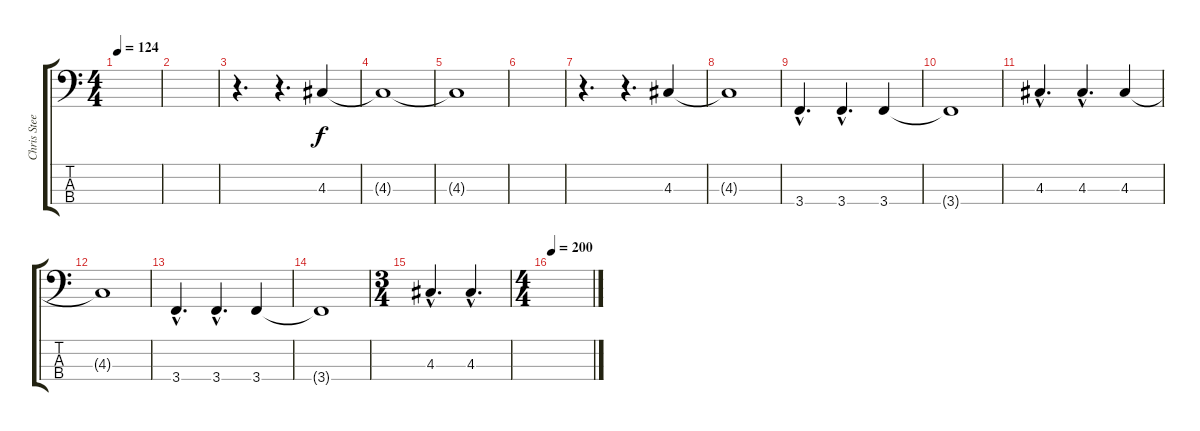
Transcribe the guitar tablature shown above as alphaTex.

\track ("Chris Steele (Bass)" "Chris Stee") {instrument electricbasspick}
\staff {score tabs}
\tuning (G2 D2 A1 D1) {hide}
\ts (4 4)
\tempo 124
\clef f4
\ks c
|
|
r.4{d} r.4{d} 4.3.4 |
4.3{t}.1 |
4.3{t}.1 |
|
r.4{d} r.4{d} 4.3.4 |
4.3{t}.1 |
3.4{hac}.4{d} 3.4{hac}.4{d} 3.4.4 |
3.4{t}.1 |
4.3{hac}.4{d} 4.3{hac}.4{d} 4.3.4 |
4.3{t}.1 |
3.4{hac}.4{d} 3.4{hac}.4{d} 3.4.4 |
3.4{t}.1 |
\ts (3 4)
4.3{hac}.4{d} 4.3{hac}.4{d} |
\ts (4 4)
\tempo 200
